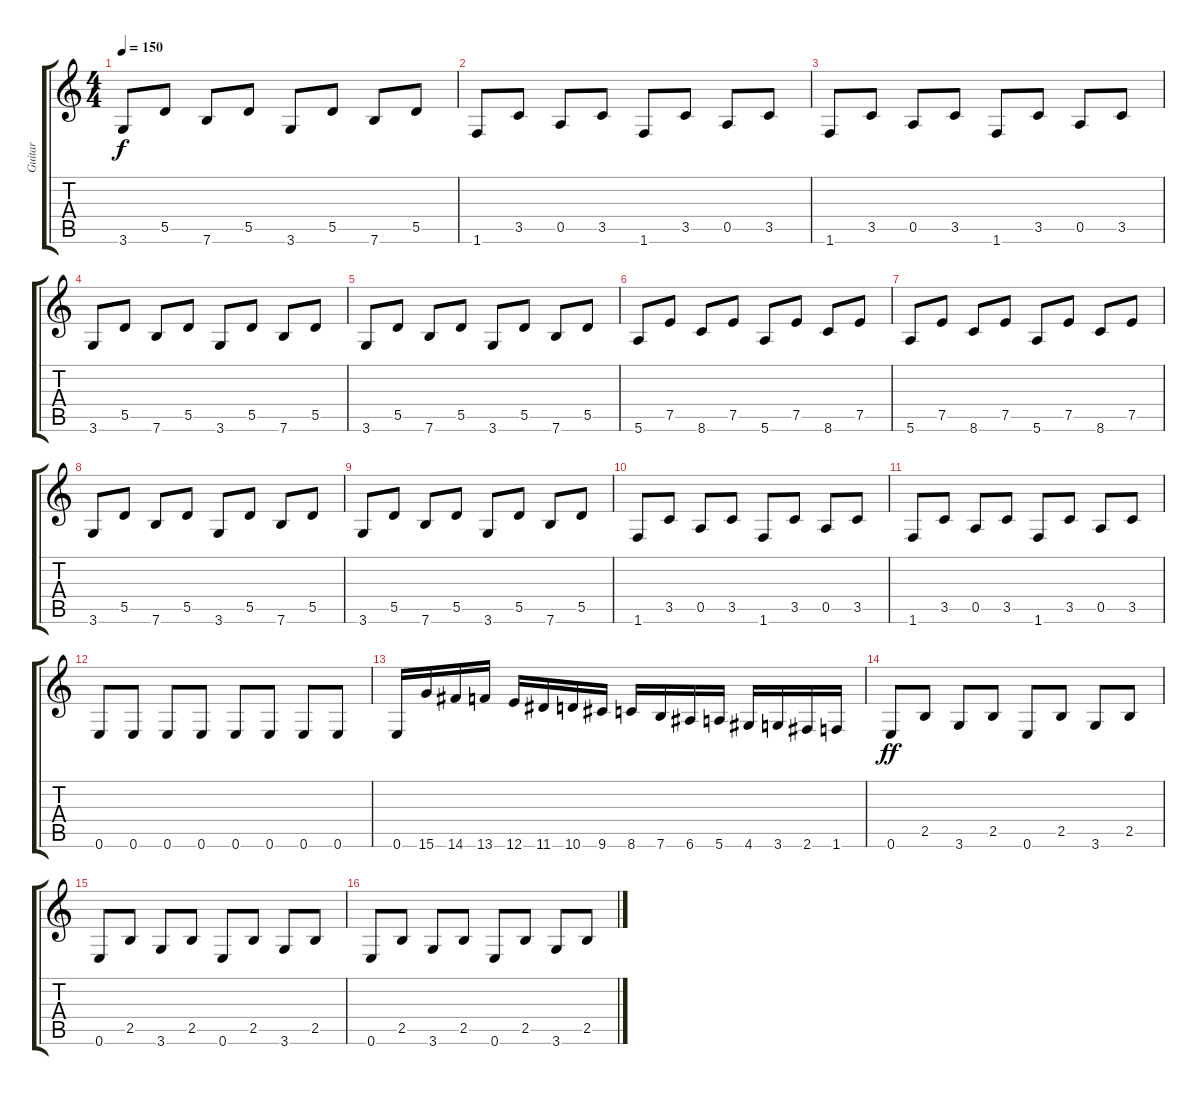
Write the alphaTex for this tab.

\track ("Guitar" "Guitar") {instrument electricguitarmuted}
\staff {score tabs}
\tuning (E4 B3 G3 D3 A2 E2) {hide}
\ts (4 4)
\tempo 150
\clef g2
\ks c
3.6.8{dy f} 5.5.8 7.6.8 5.5.8 3.6.8 5.5.8 7.6.8 5.5.8 |
1.6.8 3.5.8 0.5.8 3.5.8 1.6.8 3.5.8 0.5.8 3.5.8 |
1.6.8 3.5.8 0.5.8 3.5.8 1.6.8 3.5.8 0.5.8 3.5.8 |
3.6.8 5.5.8 7.6.8 5.5.8 3.6.8 5.5.8 7.6.8 5.5.8 |
3.6.8 5.5.8 7.6.8 5.5.8 3.6.8 5.5.8 7.6.8 5.5.8 |
5.6.8 7.5.8 8.6.8 7.5.8 5.6.8 7.5.8 8.6.8 7.5.8 |
5.6.8 7.5.8 8.6.8 7.5.8 5.6.8 7.5.8 8.6.8 7.5.8 |
3.6.8 5.5.8 7.6.8 5.5.8 3.6.8 5.5.8 7.6.8 5.5.8 |
3.6.8 5.5.8 7.6.8 5.5.8 3.6.8 5.5.8 7.6.8 5.5.8 |
1.6.8 3.5.8 0.5.8 3.5.8 1.6.8 3.5.8 0.5.8 3.5.8 |
1.6.8 3.5.8 0.5.8 3.5.8 1.6.8 3.5.8 0.5.8 3.5.8 |
0.6.8 0.6.8 0.6.8 0.6.8 0.6.8 0.6.8 0.6.8 0.6.8 |
0.6.16 15.6.16 14.6.16 13.6.16 12.6.16 11.6.16 10.6.16 9.6.16 8.6.16 7.6.16 6.6.16 5.6.16 4.6.16 3.6.16 2.6.16 1.6.16 |
0.6.8{dy ff} 2.5.8 3.6.8 2.5.8 0.6.8 2.5.8 3.6.8 2.5.8 |
0.6.8 2.5.8 3.6.8 2.5.8 0.6.8 2.5.8 3.6.8 2.5.8 |
0.6.8 2.5.8 3.6.8 2.5.8 0.6.8 2.5.8 3.6.8 2.5.8
